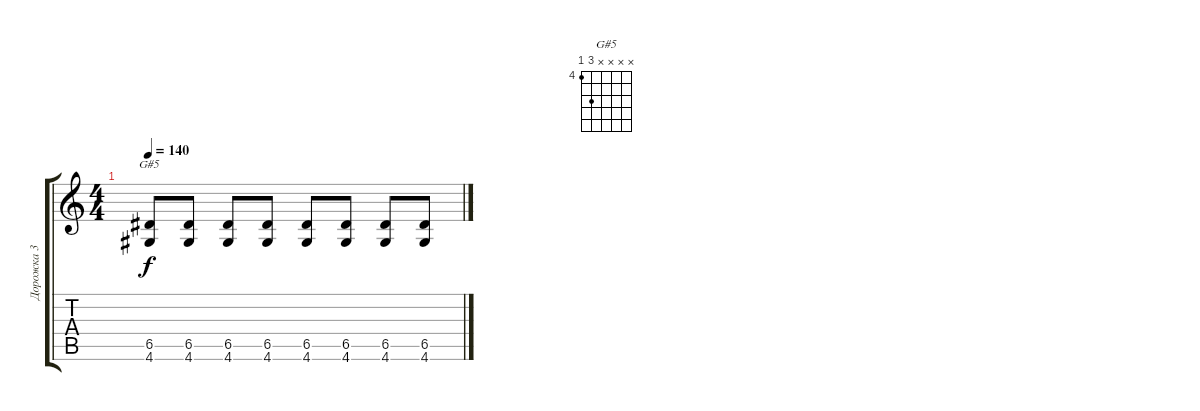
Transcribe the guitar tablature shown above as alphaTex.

\track ("Дорожка 3" "Дорожка 3") {instrument overdrivenguitar}
\staff {score tabs}
\tuning (E4 B3 G3 D3 A2 E2) {hide}
\chord ("G#5" x x x x 6 4) {firstfret 4}
\ts (4 4)
\tempo 140
\clef g2
\ks c
(6.5 4.6).8{ch "G#5" dy f} (6.5 4.6).8 (6.5 4.6).8 (6.5 4.6).8 (6.5 4.6).8 (6.5 4.6).8 (6.5 4.6).8 (6.5 4.6).8
